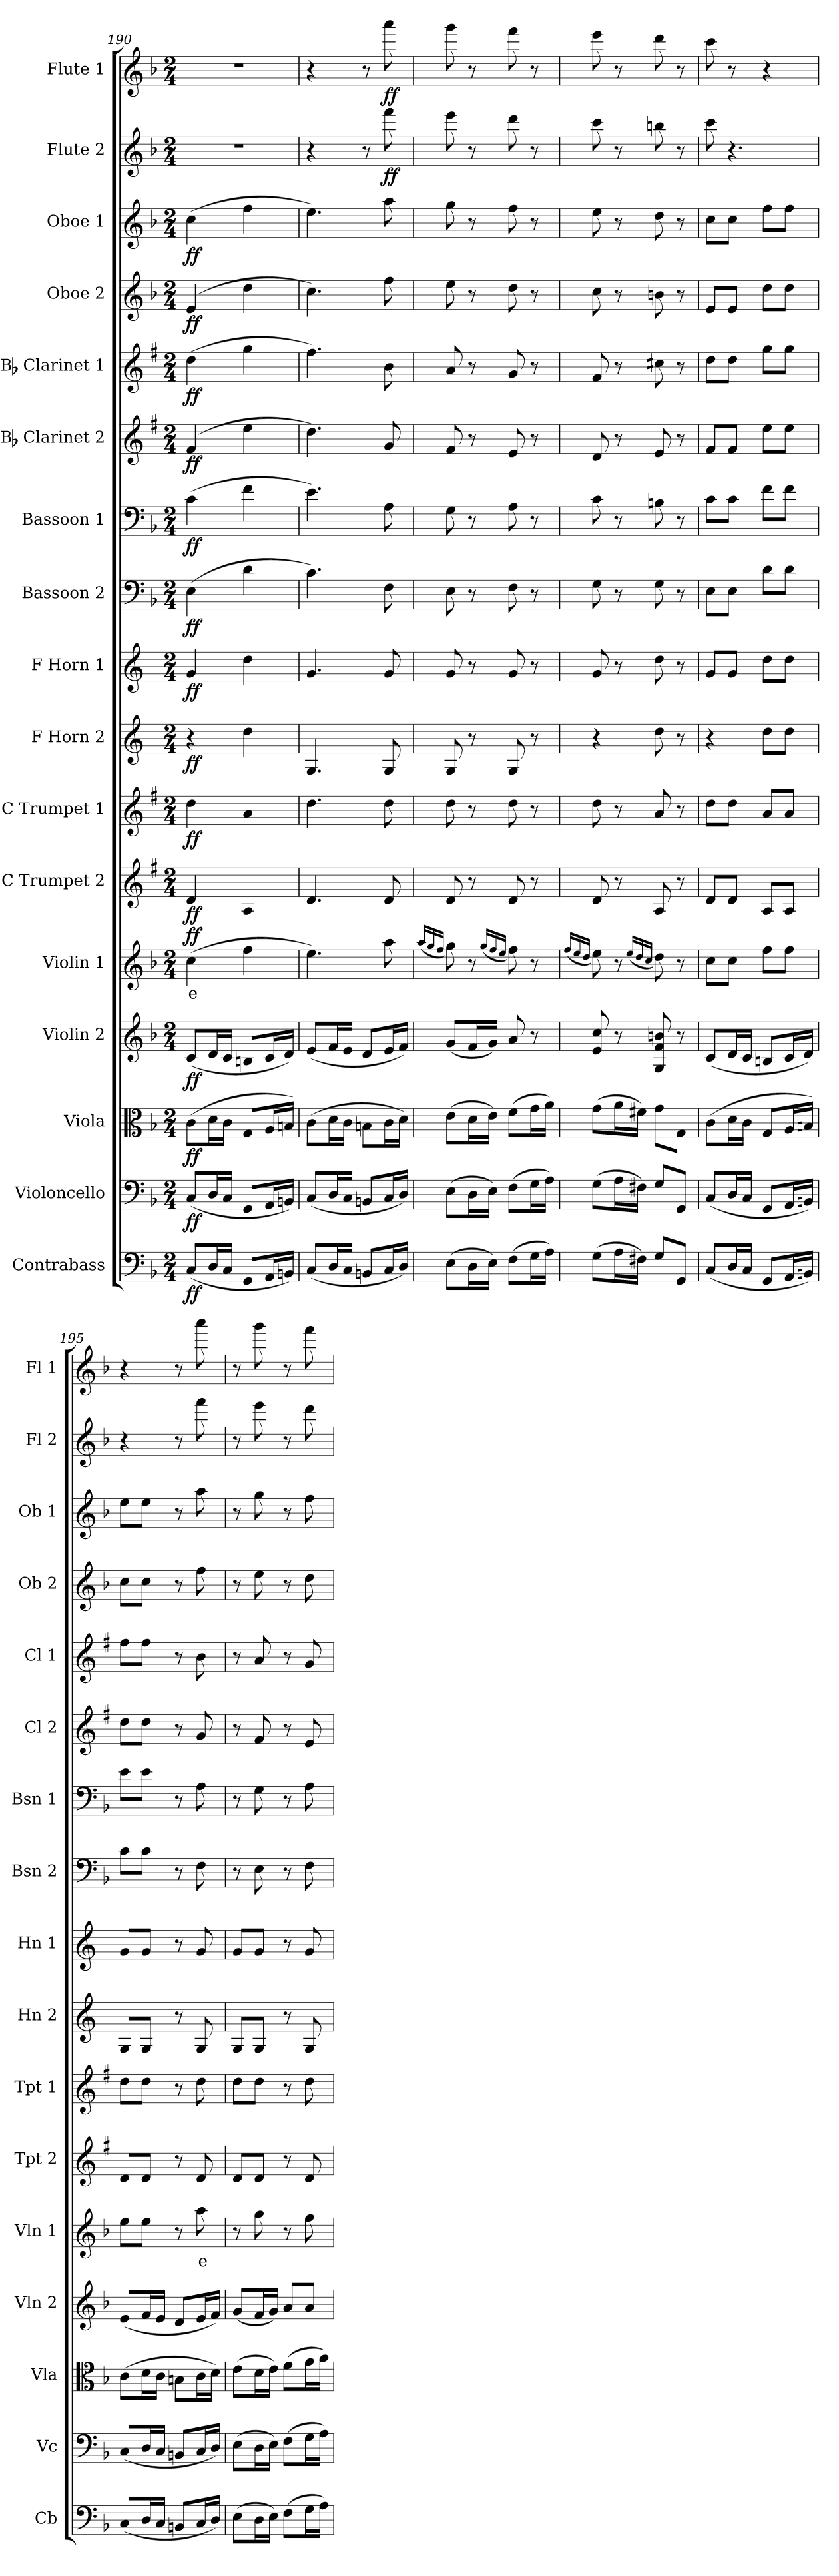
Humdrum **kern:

**kern	**dynam	**kern	**dynam	**kern	**dynam	**kern	**dynam	**kern	**text	**dynam	**kern	**dynam	**kern	**dynam	**kern	**dynam	**kern	**dynam	**kern	**dynam	**kern	**dynam	**kern	**dynam	**kern	**dynam	**kern	**dynam	**kern	**dynam	**kern	**dynam	**kern	**dynam
*part17	*part17	*part16	*part16	*part15	*part15	*part14	*part14	*part13	*part13	*part13	*part12	*part12	*part11	*part11	*part10	*part10	*part9	*part9	*part8	*part8	*part7	*part7	*part6	*part6	*part5	*part5	*part4	*part4	*part3	*part3	*part2	*part2	*part1	*part1
*staff17	*staff17	*staff16	*staff16	*staff15	*staff15	*staff14	*staff14	*staff13	*staff13	*staff13	*staff12	*staff12	*staff11	*staff11	*staff10	*staff10	*staff9	*staff9	*staff8	*staff8	*staff7	*staff7	*staff6	*staff6	*staff5	*staff5	*staff4	*staff4	*staff3	*staff3	*staff2	*staff2	*staff1	*staff1
*I"Contrabass	*	*I"Violoncello	*	*I"Viola	*	*I"Violin 2	*	*I"Violin 1	*	*	*I"C Trumpet 2	*	*I"C Trumpet 1	*	*I"F Horn 2	*	*I"F Horn 1	*	*I"Bassoon 2	*	*I"Bassoon 1	*	*I"Bb Clarinet 2	*	*I"Bb Clarinet 1	*	*I"Oboe  2	*	*I"Oboe 1	*	*I"Flute 2	*	*I"Flute 1	*
*I'Cb	*	*I'Vc	*	*I'Vla	*	*I'Vln 2	*	*I'Vln 1	*	*	*I'Tpt 2	*	*I'Tpt 1	*	*I'Hn 2	*	*I'Hn 1	*	*I'Bsn 2	*	*I'Bsn 1	*	*I'Cl 2	*	*I'Cl 1	*	*I'Ob 2	*	*I'Ob 1	*	*I'Fl 2	*	*I'Fl 1	*
*clefF4	*	*clefF4	*	*clefC3	*	*clefG2	*	*clefG2	*	*	*clefG2	*	*clefG2	*	*clefG2	*	*clefG2	*	*clefF4	*	*clefF4	*	*clefG2	*	*clefG2	*	*clefG2	*	*clefG2	*	*clefG2	*	*clefG2	*
*ITrd7c12	*	*	*	*	*	*	*	*	*	*	*ITrd1c2	*	*ITrd1c2	*	*ITrd4c7	*	*ITrd4c7	*	*	*	*	*	*ITrd1c2	*	*ITrd1c2	*	*	*	*	*	*	*	*	*
*k[b-]	*	*k[b-]	*	*k[b-]	*	*k[b-]	*	*k[b-]	*	*	*k[b-]	*	*k[b-]	*	*k[b-]	*	*k[b-]	*	*k[b-]	*	*k[b-]	*	*k[b-]	*	*k[b-]	*	*k[b-]	*	*k[b-]	*	*k[b-]	*	*k[b-]	*
*M2/4	*	*M2/4	*	*M2/4	*	*M2/4	*	*M2/4	*	*	*M2/4	*	*M2/4	*	*M2/4	*	*M2/4	*	*M2/4	*	*M2/4	*	*M2/4	*	*M2/4	*	*M2/4	*	*M2/4	*	*M2/4	*	*M2/4	*
=190	=190	=190	=190	=190	=190	=190	=190	=190	=190	=190	=190	=190	=190	=190	=190	=190	=190	=190	=190	=190	=190	=190	=190	=190	=190	=190	=190	=190	=190	=190	=190	=190	=190	=190
!	!LO:DY:b	!	!LO:DY:b	!	!LO:DY:b	!	!LO:DY:b	!	!LO:LY:b:color=#FF0000	!LO:DY:b	!	!LO:DY:b	!	!LO:DY:b	!	!LO:DY:b	!	!LO:DY:b	!	!LO:DY:b	!	!LO:DY:b	!	!LO:DY:b	!	!LO:DY:b	!	!LO:DY:b	!	!LO:DY:b	!	!	!	!
(8CC/L	ff	(8C/L	ff	(8c\L	ff	(8c/L	ff	(4cc\	e	ff	4c/	ff	4cc\	ff	4r	ff	4c/	ff	(4E\	ff	(4c\	ff	(4e/	ff	(4cc\	ff	(4e/	ff	(4cc\	ff	2r	.	2r	.
16DD/L	.	16D/L	.	16d\L	.	16d/L	.	.	.	.	.	.	.	.	.	.	.	.	.	.	.	.	.	.	.	.	.	.	.	.	.	.	.	.
16CC/JJ	.	16C/JJ	.	16c\JJ	.	16c/JJ	.	.	.	.	.	.	.	.	.	.	.	.	.	.	.	.	.	.	.	.	.	.	.	.	.	.	.	.
8GGG/L	.	8GG/L	.	8G/L	.	8Bn/L	.	4ff\	.	.	4G/	.	4g/	.	4g\	.	4g\	.	4d\	.	4f\	.	4dd\	.	4ff\	.	4dd\	.	4ff\	.	.	.	.	.
16AAA/L	.	16AA/L	.	16A/L	.	16c/L	.	.	.	.	.	.	.	.	.	.	.	.	.	.	.	.	.	.	.	.	.	.	.	.	.	.	.	.
16BBBn/JJ)	.	16BBn/JJ)	.	16Bn/JJ)	.	16d/JJ)	.	.	.	.	.	.	.	.	.	.	.	.	.	.	.	.	.	.	.	.	.	.	.	.	.	.	.	.
=191	=191	=191	=191	=191	=191	=191	=191	=191	=191	=191	=191	=191	=191	=191	=191	=191	=191	=191	=191	=191	=191	=191	=191	=191	=191	=191	=191	=191	=191	=191	=191	=191	=191	=191
(8CC/L	.	(8C/L	.	(8c\L	.	(8e/L	.	4.ee\)	.	.	4.c/	.	4.cc\	.	4.C/	.	4.c/	.	4.c\)	.	4.e\)	.	4.cc\)	.	4.ee\)	.	4.cc\)	.	4.ee\)	.	4r	.	4r	.
16DD/L	.	16D/L	.	16d\L	.	16f/L	.	.	.	.	.	.	.	.	.	.	.	.	.	.	.	.	.	.	.	.	.	.	.	.	.	.	.	.
16CC/JJ	.	16C/JJ	.	16c\JJ	.	16e/JJ	.	.	.	.	.	.	.	.	.	.	.	.	.	.	.	.	.	.	.	.	.	.	.	.	.	.	.	.
8BBBn/L	.	8BBn/L	.	8Bn\L	.	8d/L	.	.	.	.	.	.	.	.	.	.	.	.	.	.	.	.	.	.	.	.	.	.	.	.	8r	.	8r	.
!	!	!	!	!	!	!	!	!	!	!	!	!	!	!	!	!	!	!	!	!	!	!	!	!	!	!	!	!	!	!	!	!LO:DY:b	!	!LO:DY:b
16CC/L	.	16C/L	.	16c\L	.	16e/L	.	8aa\	.	.	8c/	.	8cc\	.	8C/	.	8c/	.	8F\	.	8A\	.	8f/	.	8a\	.	8ff\	.	8aa\	.	8fff\	ff	8aaa\	ff
16DD/JJ)	.	16D/JJ)	.	16d\JJ)	.	16f/JJ)	.	.	.	.	.	.	.	.	.	.	.	.	.	.	.	.	.	.	.	.	.	.	.	.	.	.	.	.
=192	=192	=192	=192	=192	=192	=192	=192	=192	=192	=192	=192	=192	=192	=192	=192	=192	=192	=192	=192	=192	=192	=192	=192	=192	=192	=192	=192	=192	=192	=192	=192	=192	=192	=192
.	.	.	.	.	.	.	.	(16qaa/LL	.	.	.	.	.	.	.	.	.	.	.	.	.	.	.	.	.	.	.	.	.	.	.	.	.	.
.	.	.	.	.	.	.	.	16qgg/	.	.	.	.	.	.	.	.	.	.	.	.	.	.	.	.	.	.	.	.	.	.	.	.	.	.
.	.	.	.	.	.	.	.	16qff/JJ	.	.	.	.	.	.	.	.	.	.	.	.	.	.	.	.	.	.	.	.	.	.	.	.	.	.
(8EE\L	.	(8E\L	.	(8e\L	.	(8g/L	.	8gg\)	.	.	8c/	.	8cc\	.	8C/	.	8c/	.	8E\	.	8G\	.	8e/	.	8g/	.	8ee\	.	8gg\	.	8eee\	.	8ggg\	.
16DD\L	.	16D\L	.	16d\L	.	16f/L	.	8r	.	.	8r	.	8r	.	8r	.	8r	.	8r	.	8r	.	8r	.	8r	.	8r	.	8r	.	8r	.	8r	.
16EE\JJ)	.	16E\JJ)	.	16e\JJ)	.	16g/JJ)	.	.	.	.	.	.	.	.	.	.	.	.	.	.	.	.	.	.	.	.	.	.	.	.	.	.	.	.
.	.	.	.	.	.	.	.	(16qgg/LL	.	.	.	.	.	.	.	.	.	.	.	.	.	.	.	.	.	.	.	.	.	.	.	.	.	.
.	.	.	.	.	.	.	.	16qff/	.	.	.	.	.	.	.	.	.	.	.	.	.	.	.	.	.	.	.	.	.	.	.	.	.	.
.	.	.	.	.	.	.	.	16qee/JJ	.	.	.	.	.	.	.	.	.	.	.	.	.	.	.	.	.	.	.	.	.	.	.	.	.	.
(8FF\L	.	(8F\L	.	(8f\L	.	8a/	.	8ff\)	.	.	8c/	.	8cc\	.	8C/	.	8c/	.	8F\	.	8A\	.	8d/	.	8f/	.	8dd\	.	8ff\	.	8ddd\	.	8fff\	.
16GG\L	.	16G\L	.	16g\L	.	8r	.	8r	.	.	8r	.	8r	.	8r	.	8r	.	8r	.	8r	.	8r	.	8r	.	8r	.	8r	.	8r	.	8r	.
16AA\JJ)	.	16A\JJ)	.	16a\JJ)	.	.	.	.	.	.	.	.	.	.	.	.	.	.	.	.	.	.	.	.	.	.	.	.	.	.	.	.	.	.
=193	=193	=193	=193	=193	=193	=193	=193	=193	=193	=193	=193	=193	=193	=193	=193	=193	=193	=193	=193	=193	=193	=193	=193	=193	=193	=193	=193	=193	=193	=193	=193	=193	=193	=193
.	.	.	.	.	.	.	.	(16qff/LL	.	.	.	.	.	.	.	.	.	.	.	.	.	.	.	.	.	.	.	.	.	.	.	.	.	.
.	.	.	.	.	.	.	.	16qee/	.	.	.	.	.	.	.	.	.	.	.	.	.	.	.	.	.	.	.	.	.	.	.	.	.	.
.	.	.	.	.	.	.	.	16qdd/JJ	.	.	.	.	.	.	.	.	.	.	.	.	.	.	.	.	.	.	.	.	.	.	.	.	.	.
(8GG\L	.	(8G\L	.	(8g\L	.	8e/ 8cc/	.	8ee\)	.	.	8c/	.	8cc\	.	4r	.	8c/	.	8G\	.	8c\	.	8c/	.	8e/	.	8cc\	.	8ee\	.	8ccc\	.	8eee\	.
16AA\L	.	16A\L	.	16a\L	.	8r	.	8r	.	.	8r	.	8r	.	.	.	8r	.	8r	.	8r	.	8r	.	8r	.	8r	.	8r	.	8r	.	8r	.
16FF#X\JJ)	.	16F#X\JJ)	.	16f#X\JJ)	.	.	.	.	.	.	.	.	.	.	.	.	.	.	.	.	.	.	.	.	.	.	.	.	.	.	.	.	.	.
.	.	.	.	.	.	.	.	(16qee/LL	.	.	.	.	.	.	.	.	.	.	.	.	.	.	.	.	.	.	.	.	.	.	.	.	.	.
.	.	.	.	.	.	.	.	16qdd/	.	.	.	.	.	.	.	.	.	.	.	.	.	.	.	.	.	.	.	.	.	.	.	.	.	.
.	.	.	.	.	.	.	.	16qcc/JJ	.	.	.	.	.	.	.	.	.	.	.	.	.	.	.	.	.	.	.	.	.	.	.	.	.	.
8GG/L	.	8G/L	.	8g\L	.	8G/ 8f/ 8bn/	.	8dd\)	.	.	8G/	.	8g/	.	8g\	.	8g\	.	8G\	.	8Bn\	.	8d/	.	8bn\	.	8bn\	.	8dd\	.	8bbn\	.	8ddd\	.
8GGG/J	.	8GG/J	.	8G\J	.	8r	.	8r	.	.	8r	.	8r	.	8r	.	8r	.	8r	.	8r	.	8r	.	8r	.	8r	.	8r	.	8r	.	8r	.
=194	=194	=194	=194	=194	=194	=194	=194	=194	=194	=194	=194	=194	=194	=194	=194	=194	=194	=194	=194	=194	=194	=194	=194	=194	=194	=194	=194	=194	=194	=194	=194	=194	=194	=194
(8CC/L	.	(8C/L	.	(8c\L	.	(8c/L	.	8cc\L	.	.	8c/L	.	8cc\L	.	4r	.	8c/L	.	8E\L	.	8c\L	.	8e/L	.	8cc\L	.	8e/L	.	8cc\L	.	8ccc\	.	8ccc\	.
16DD/L	.	16D/L	.	16d\L	.	16d/L	.	8cc\J	.	.	8c/J	.	8cc\J	.	.	.	8c/J	.	8E\J	.	8c\J	.	8e/J	.	8cc\J	.	8e/J	.	8cc\J	.	4.r	.	8r	.
16CC/JJ	.	16C/JJ	.	16c\JJ	.	16c/JJ	.	.	.	.	.	.	.	.	.	.	.	.	.	.	.	.	.	.	.	.	.	.	.	.	.	.	.	.
8GGG/L	.	8GG/L	.	8G/L	.	8Bn/L	.	8ff\L	.	.	8G/L	.	8g/L	.	8g\L	.	8g\L	.	8d\L	.	8f\L	.	8dd\L	.	8ff\L	.	8dd\L	.	8ff\L	.	.	.	4r	.
16AAA/L	.	16AA/L	.	16A/L	.	16c/L	.	8ff\J	.	.	8G/J	.	8g/J	.	8g\J	.	8g\J	.	8d\J	.	8f\J	.	8dd\J	.	8ff\J	.	8dd\J	.	8ff\J	.	.	.	.	.
16BBBn/JJ)	.	16BBn/JJ)	.	16Bn/JJ)	.	16d/JJ)	.	.	.	.	.	.	.	.	.	.	.	.	.	.	.	.	.	.	.	.	.	.	.	.	.	.	.	.
=195	=195	=195	=195	=195	=195	=195	=195	=195	=195	=195	=195	=195	=195	=195	=195	=195	=195	=195	=195	=195	=195	=195	=195	=195	=195	=195	=195	=195	=195	=195	=195	=195	=195	=195
(8CC/L	.	(8C/L	.	(8c\L	.	(8e/L	.	8ee\L	.	.	8c/L	.	8cc\L	.	8C/L	.	8c/L	.	8c\L	.	8e\L	.	8cc\L	.	8ee\L	.	8cc\L	.	8ee\L	.	4r	.	4r	.
16DD/L	.	16D/L	.	16d\L	.	16f/L	.	8ee\J	.	.	8c/J	.	8cc\J	.	8C/J	.	8c/J	.	8c\J	.	8e\J	.	8cc\J	.	8ee\J	.	8cc\J	.	8ee\J	.	.	.	.	.
16CC/JJ	.	16C/JJ	.	16c\JJ	.	16e/JJ	.	.	.	.	.	.	.	.	.	.	.	.	.	.	.	.	.	.	.	.	.	.	.	.	.	.	.	.
8BBBn/L	.	8BBn/L	.	8Bn\L	.	8d/L	.	8r	.	.	8r	.	8r	.	8r	.	8r	.	8r	.	8r	.	8r	.	8r	.	8r	.	8r	.	8r	.	8r	.
!	!	!	!	!	!	!	!	!	!LO:LY:b:color=#FF0000	!	!	!	!	!	!	!	!	!	!	!	!	!	!	!	!	!	!	!	!	!	!	!	!	!
16CC/L	.	16C/L	.	16c\L	.	16e/L	.	8aa\	e	.	8c/	.	8cc\	.	8C/	.	8c/	.	8F\	.	8A\	.	8f/	.	8a\	.	8ff\	.	8aa\	.	8fff\	.	8aaa\	.
16DD/JJ)	.	16D/JJ)	.	16d\JJ)	.	16f/JJ)	.	.	.	.	.	.	.	.	.	.	.	.	.	.	.	.	.	.	.	.	.	.	.	.	.	.	.	.
!!LO:PB:g=z
=196	=196	=196	=196	=196	=196	=196	=196	=196	=196	=196	=196	=196	=196	=196	=196	=196	=196	=196	=196	=196	=196	=196	=196	=196	=196	=196	=196	=196	=196	=196	=196	=196	=196	=196
(8EE\L	.	(8E\L	.	(8e\L	.	(8g/L	.	8r	.	.	8c/L	.	8cc\L	.	8C/L	.	8c/L	.	8r	.	8r	.	8r	.	8r	.	8r	.	8r	.	8r	.	8r	.
16DD\L	.	16D\L	.	16d\L	.	16f/L	.	8gg\	.	.	8c/J	.	8cc\J	.	8C/J	.	8c/J	.	8E\	.	8G\	.	8e/	.	8g/	.	8ee\	.	8gg\	.	8eee\	.	8ggg\	.
16EE\JJ)	.	16E\JJ)	.	16e\JJ)	.	16g/JJ)	.	.	.	.	.	.	.	.	.	.	.	.	.	.	.	.	.	.	.	.	.	.	.	.	.	.	.	.
(8FF\L	.	(8F\L	.	(8f\L	.	8a/L	.	8r	.	.	8r	.	8r	.	8r	.	8r	.	8r	.	8r	.	8r	.	8r	.	8r	.	8r	.	8r	.	8r	.
16GG\L	.	16G\L	.	16g\L	.	8a/J	.	8ff\	.	.	8c/	.	8cc\	.	8C/	.	8c/	.	8F\	.	8A\	.	8d/	.	8f/	.	8dd\	.	8ff\	.	8ddd\	.	8fff\	.
16AA\JJ)	.	16A\JJ)	.	16a\JJ)	.	.	.	.	.	.	.	.	.	.	.	.	.	.	.	.	.	.	.	.	.	.	.	.	.	.	.	.	.	.
=	=	=	=	=	=	=	=	=	=	=	=	=	=	=	=	=	=	=	=	=	=	=	=	=	=	=	=	=	=	=	=	=	=	=
*-	*-	*-	*-	*-	*-	*-	*-	*-	*-	*-	*-	*-	*-	*-	*-	*-	*-	*-	*-	*-	*-	*-	*-	*-	*-	*-	*-	*-	*-	*-	*-	*-	*-	*-
